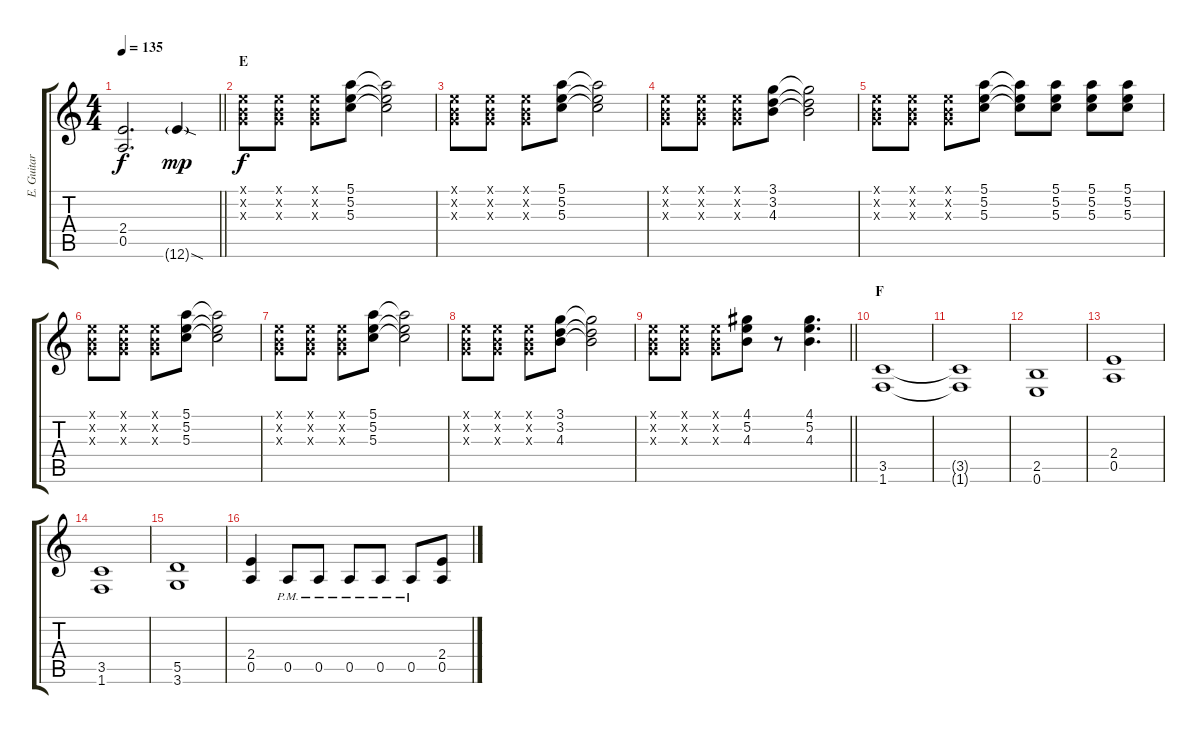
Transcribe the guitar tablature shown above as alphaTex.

\track ("E. Guitar II" "E. Guitar ") {instrument overdrivenguitar}
\staff {score tabs}
\tuning (E4 B3 G3 D3 A2 E2) {hide}
\ts (4 4)
\tempo 135
\clef g2
\barLineRight lightlight
\ks c
(2.4{t} 0.5{t}).2{d dy f} 12.6{sod g}.4{dy mp} |
\section ("" "E")
(0.1{x} 0.2{x} 0.3{x}).8{dy f} (0.1{x} 0.2{x} 0.3{x}).8 (0.1{x} 0.2{x} 0.3{x}).8 (5.1 5.2 5.3).8 (5.1{t} 5.2{t} 5.3{t}).2 |
(0.1{x} 0.2{x} 0.3{x}).8 (0.1{x} 0.2{x} 0.3{x}).8 (0.1{x} 0.2{x} 0.3{x}).8 (5.1 5.2 5.3).8 (5.1{t} 5.2{t} 5.3{t}).2 |
(0.1{x} 0.2{x} 0.3{x}).8 (0.1{x} 0.2{x} 0.3{x}).8 (0.1{x} 0.2{x} 0.3{x}).8 (3.1 3.2 4.3).8 (3.1{t} 3.2{t} 4.3{t}).2 |
(0.1{x} 0.2{x} 0.3{x}).8 (0.1{x} 0.2{x} 0.3{x}).8 (0.1{x} 0.2{x} 0.3{x}).8 (5.1 5.2 5.3).8 (5.1{t} 5.2{t} 5.3{t}).8 (5.1 5.2 5.3).8 (5.1 5.2 5.3).8 (5.1 5.2 5.3).8 |
(0.1{x} 0.2{x} 0.3{x}).8 (0.1{x} 0.2{x} 0.3{x}).8 (0.1{x} 0.2{x} 0.3{x}).8 (5.1 5.2 5.3).8 (5.1{t} 5.2{t} 5.3{t}).2 |
(0.1{x} 0.2{x} 0.3{x}).8 (0.1{x} 0.2{x} 0.3{x}).8 (0.1{x} 0.2{x} 0.3{x}).8 (5.1 5.2 5.3).8 (5.1{t} 5.2{t} 5.3{t}).2 |
(0.1{x} 0.2{x} 0.3{x}).8 (0.1{x} 0.2{x} 0.3{x}).8 (0.1{x} 0.2{x} 0.3{x}).8 (3.1 3.2 4.3).8 (3.1{t} 3.2{t} 4.3{t}).2 |
\barLineRight lightlight
(0.1{x} 0.2{x} 0.3{x}).8 (0.1{x} 0.2{x} 0.3{x}).8 (0.1{x} 0.2{x} 0.3{x}).8 (4.1 5.2 4.3).8 r.8 (4.1 5.2 4.3).4{d} |
\section ("" "F")
(3.5 1.6).1 |
(3.5{t} 1.6{t}).1 |
(2.5 0.6).1 |
(2.4 0.5).1 |
(3.5 1.6).1 |
(5.5 3.6).1 |
(2.4 0.5).4 0.5{pm}.8 0.5{pm}.8 0.5{pm}.8 0.5{pm}.8 0.5{pm}.8 (2.4 0.5).8
